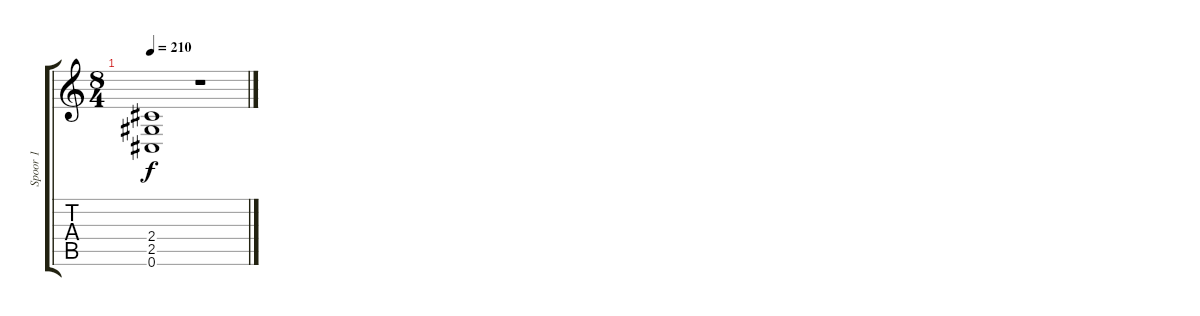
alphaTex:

\track ("Spoor 1" "Spoor 1") {instrument distortionguitar}
\staff {score tabs}
\tuning (Db4 Ab3 E3 B2 Gb2 Db2) {hide}
\ts (8 4)
\tempo 210
\clef g2
\ks c
(2.4 2.5 0.6).1{dy f} r.1
